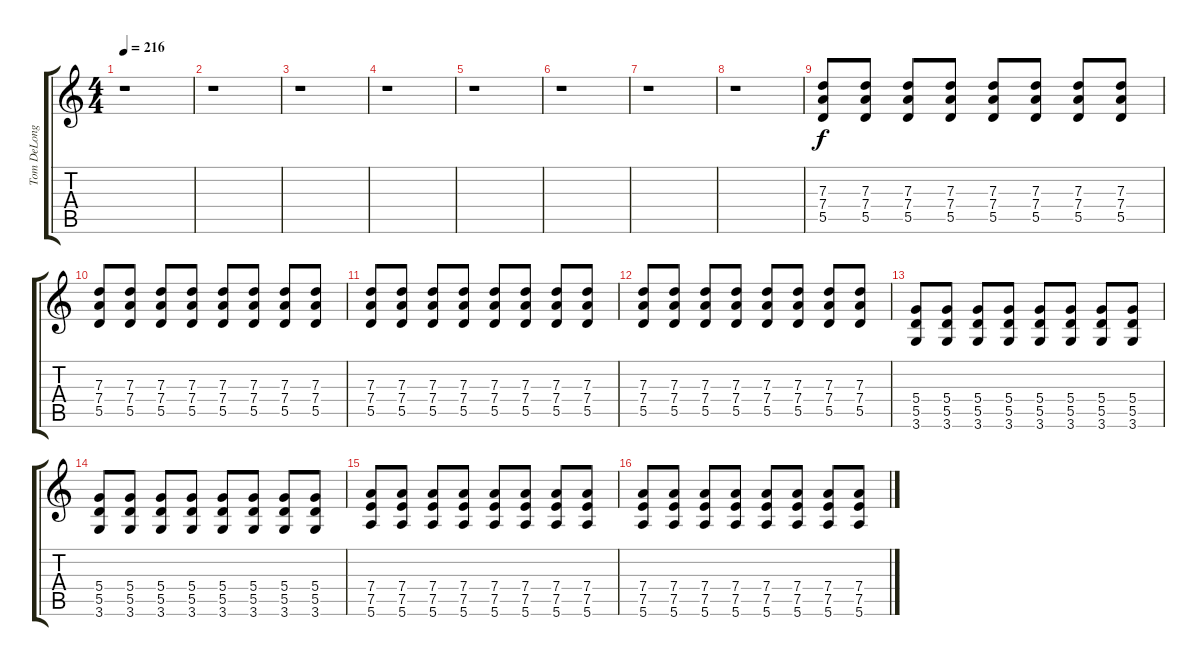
\track ("Tom DeLonge (Lead Guitar)" "Tom DeLong") {instrument distortionguitar}
\staff {score tabs}
\tuning (E4 B3 G3 D3 A2 E2) {hide}
\ts (4 4)
\tempo 216
\clef g2
\ks c
r.1{dy f} |
r.1 |
r.1 |
r.1 |
r.1 |
r.1 |
r.1 |
r.1 |
(7.3 7.4 5.5).8 (7.3 7.4 5.5).8 (7.3 7.4 5.5).8 (7.3 7.4 5.5).8 (7.3 7.4 5.5).8 (7.3 7.4 5.5).8 (7.3 7.4 5.5).8 (7.3 7.4 5.5).8 |
(7.3 7.4 5.5).8 (7.3 7.4 5.5).8 (7.3 7.4 5.5).8 (7.3 7.4 5.5).8 (7.3 7.4 5.5).8 (7.3 7.4 5.5).8 (7.3 7.4 5.5).8 (7.3 7.4 5.5).8 |
(7.3 7.4 5.5).8 (7.3 7.4 5.5).8 (7.3 7.4 5.5).8 (7.3 7.4 5.5).8 (7.3 7.4 5.5).8 (7.3 7.4 5.5).8 (7.3 7.4 5.5).8 (7.3 7.4 5.5).8 |
(7.3 7.4 5.5).8 (7.3 7.4 5.5).8 (7.3 7.4 5.5).8 (7.3 7.4 5.5).8 (7.3 7.4 5.5).8 (7.3 7.4 5.5).8 (7.3 7.4 5.5).8 (7.3 7.4 5.5).8 |
(5.4 5.5 3.6).8 (5.4 5.5 3.6).8 (5.4 5.5 3.6).8 (5.4 5.5 3.6).8 (5.4 5.5 3.6).8 (5.4 5.5 3.6).8 (5.4 5.5 3.6).8 (5.4 5.5 3.6).8 |
(5.4 5.5 3.6).8 (5.4 5.5 3.6).8 (5.4 5.5 3.6).8 (5.4 5.5 3.6).8 (5.4 5.5 3.6).8 (5.4 5.5 3.6).8 (5.4 5.5 3.6).8 (5.4 5.5 3.6).8 |
(7.4 7.5 5.6).8 (7.4 7.5 5.6).8 (7.4 7.5 5.6).8 (7.4 7.5 5.6).8 (7.4 7.5 5.6).8 (7.4 7.5 5.6).8 (7.4 7.5 5.6).8 (7.4 7.5 5.6).8 |
(7.4 7.5 5.6).8 (7.4 7.5 5.6).8 (7.4 7.5 5.6).8 (7.4 7.5 5.6).8 (7.4 7.5 5.6).8 (7.4 7.5 5.6).8 (7.4 7.5 5.6).8 (7.4 7.5 5.6).8
